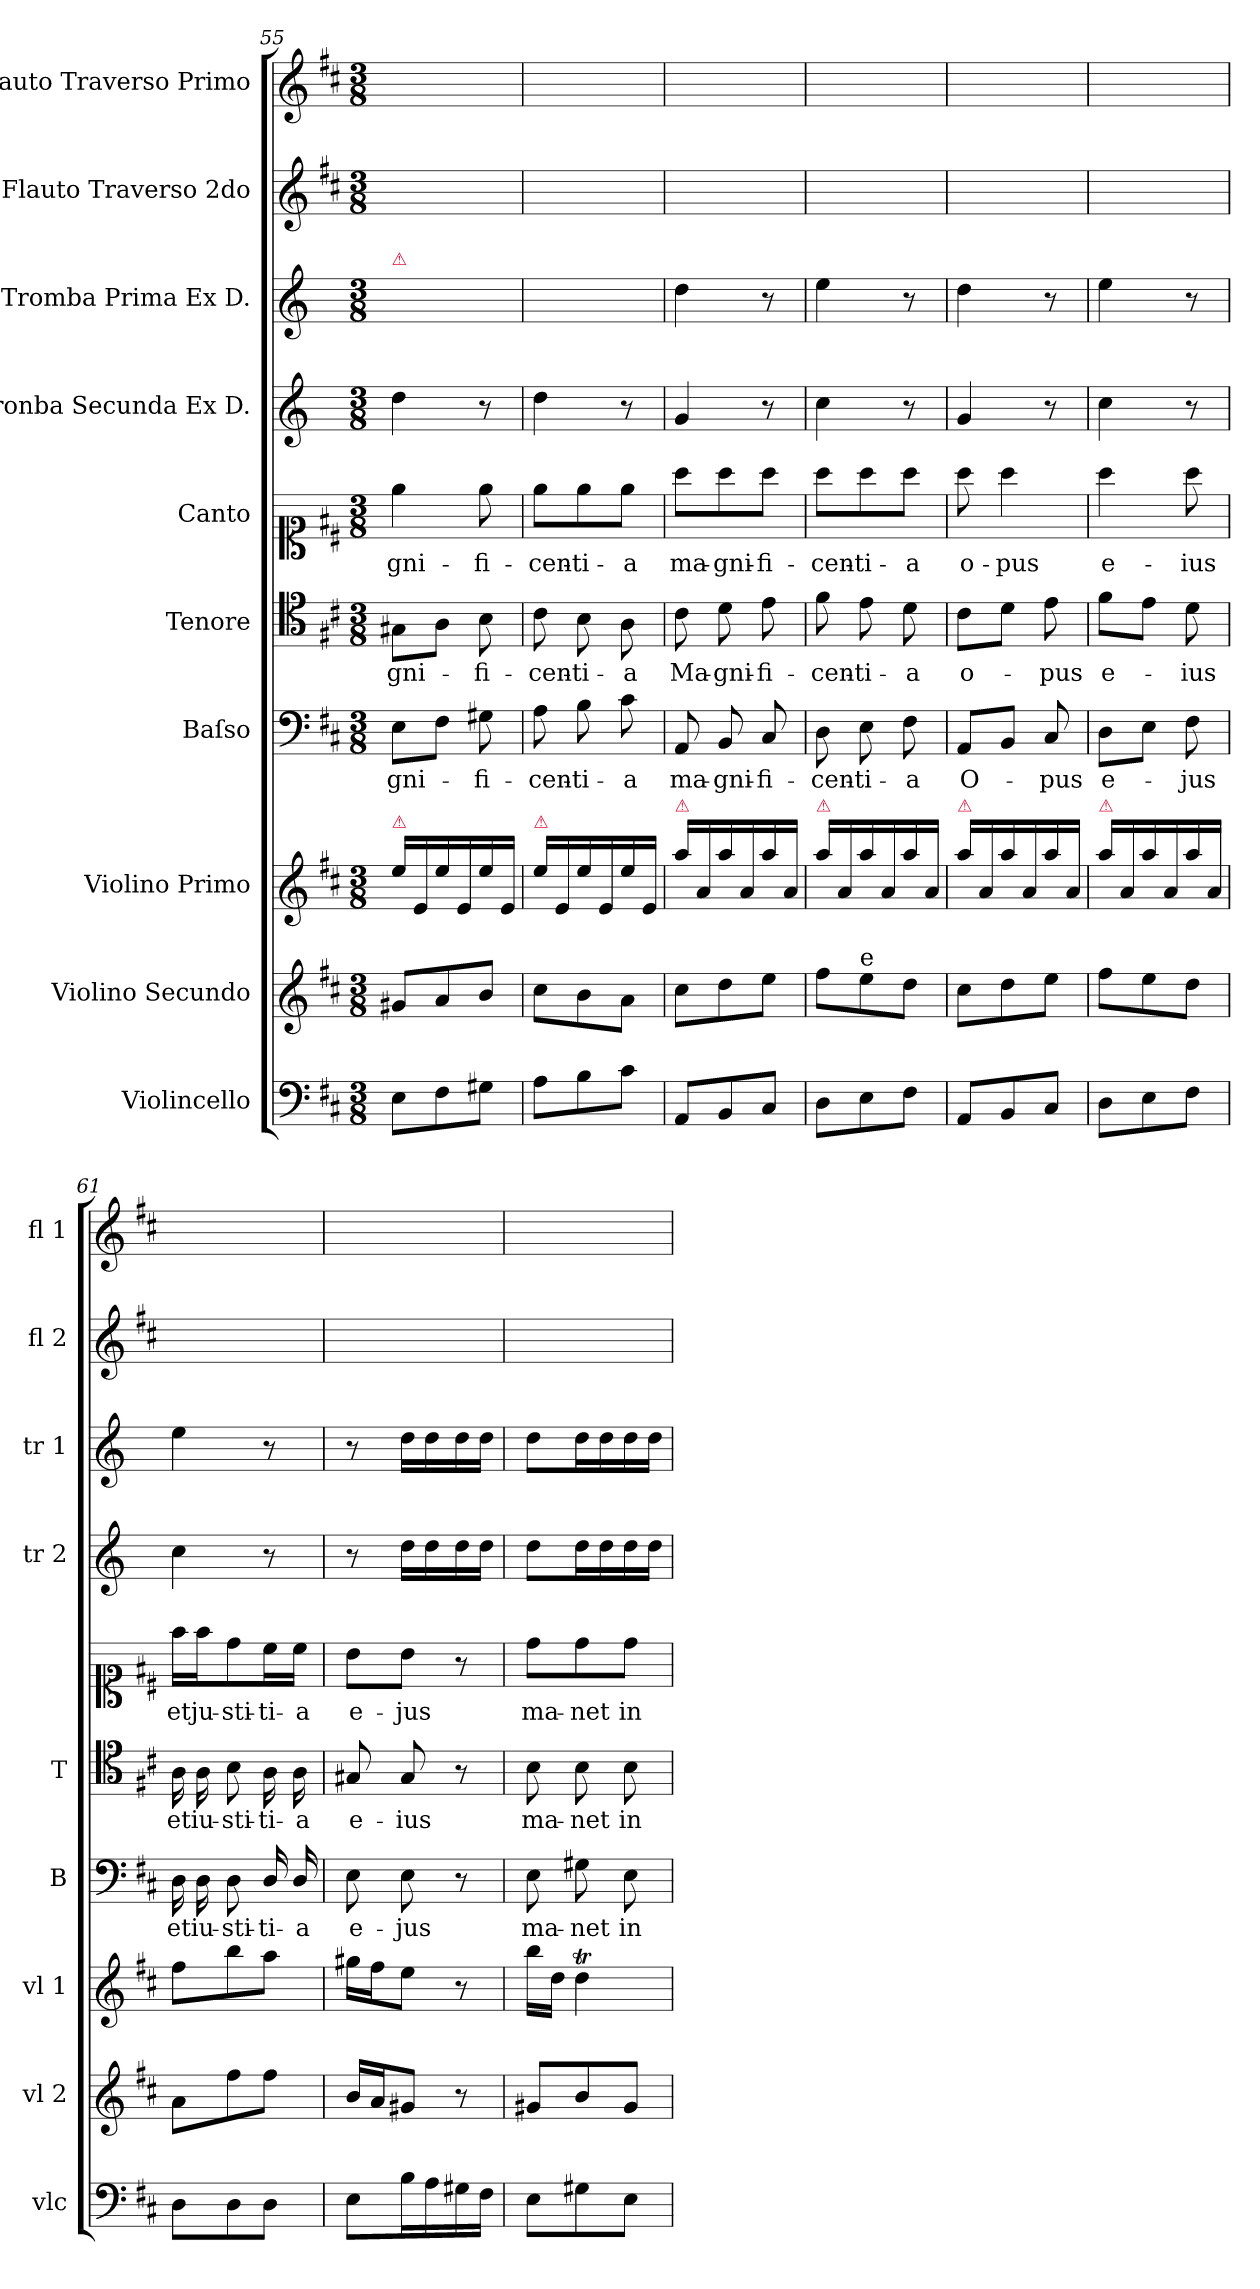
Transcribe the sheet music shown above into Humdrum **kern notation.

**kern	**kern	**kern	**kern	**text	**kern	**text	**kern	**text	**kern	**kern	**kern	**kern
*part10	*part9	*part8	*part7	*part7	*part6	*part6	*part5	*part5	*part4	*part3	*part2	*part1
*staff10	*staff9	*staff8	*staff7	*staff7	*staff6	*staff6	*staff5	*staff5	*staff4	*staff3	*staff2	*staff1
*I"Violincello	*I"Violino Secundo	*I"Violino Primo	*I"Baſso	*	*I"Tenore	*	*I"Canto	*	*I"Tronba Secunda Ex D.	*I"Tromba Prima Ex D.	*I"Flauto Traverso 2do	*I"Flauto Traverso Primo
*I'vlc	*I'vl 2	*I'vl 1	*I'B	*	*I'T	*	*	*	*I'tr 2	*I'tr 1	*I'fl 2	*I'fl 1
*clefF4	*clefG2	*clefG2	*clefF4	*	*clefC4	*	*clefC1	*	*clefG2	*clefG2	*clefG2	*clefG2
*	*	*	*	*	*	*	*	*	*ITrd-1c-2	*ITrd-1c-2	*	*
*k[f#c#]	*k[f#c#]	*k[f#c#]	*k[f#c#]	*	*k[f#c#]	*	*k[f#c#]	*	*k[f#c#]	*k[f#c#]	*k[f#c#]	*k[f#c#]
*D:	*D:	*D:	*D:	*	*D:	*	*D:	*	*	*	*D:	*D:
*M3/8	*M3/8	*M3/8	*M3/8	*	*M3/8	*	*M3/8	*	*M3/8	*M3/8	*M3/8	*M3/8
=55	=55	=55	=55	=55	=55	=55	=55	=55	=55	=55	=55	=55
!	!	!	!	!	!	!	!	!	!	!LO:TX:a:color=crimson:t=⚠	!	!
!	!	!LO:TX:a:color=crimson:t=⚠	!	!	!	!	!	!	!	!	!	!
8E\L	8g#X/L	16ee\LL	8E\L	-gni-	8G#X\L	-gni-	4ee\	-gni-	4ee\	4gg#X\yy	4.ryy	4.ryy
.	.	16e/	.	.	.	.	.	.	.	.	.	.
8F#\	8a/	16ee\	8F#\J	.	8A\J	.	.	.	.	.	.	.
.	.	16e/	.	.	.	.	.	.	.	.	.	.
8G#X\J	8b/J	16ee\	8G#X\	-fi-	8B\	-fi-	8ee\	-fi-	8r	8ryy	.	.
.	.	16e/JJ	.	.	.	.	.	.	.	.	.	.
=56	=56	=56	=56	=56	=56	=56	=56	=56	=56	=56	=56	=56
!	!	!LO:TX:a:color=crimson:t=⚠	!	!	!	!	!	!	!	!	!	!
8A\L	8cc#\L	16ee\LL	8A\	-cen-	8c#\	-cen-	8ee\L	-cen-	4ee\	4aa\yy	4.ryy	4.ryy
.	.	16e/	.	.	.	.	.	.	.	.	.	.
8B\	8b\	16ee\	8B\	-ti-	8B\	-ti-	8ee\	-ti-	.	.	.	.
.	.	16e/	.	.	.	.	.	.	.	.	.	.
8c#\J	8a\J	16ee\	8c#\	-a	8A\	-a	8ee\J	-a	8r	8ryy	.	.
.	.	16e/JJ	.	.	.	.	.	.	.	.	.	.
=57	=57	=57	=57	=57	=57	=57	=57	=57	=57	=57	=57	=57
!	!	!LO:TX:a:color=crimson:t=⚠	!	!	!	!	!	!	!	!	!	!
8AA/L	8cc#\L	16aa\LL	8AA/	ma-	8c#\	Ma-	8aa\L	ma-	4a/	4ee\	4.ryy	4.ryy
.	.	16a/	.	.	.	.	.	.	.	.	.	.
8BB/	8dd\	16aa\	8BB/	-gni-	8d\	-gni-	8aa\	-gni-	.	.	.	.
.	.	16a/	.	.	.	.	.	.	.	.	.	.
8C#/J	8ee\J	16aa\	8C#/	-fi-	8e\	-fi-	8aa\J	-fi-	8r	8r	.	.
.	.	16a/JJ	.	.	.	.	.	.	.	.	.	.
=58	=58	=58	=58	=58	=58	=58	=58	=58	=58	=58	=58	=58
!	!	!LO:TX:a:color=crimson:t=⚠	!	!	!	!	!	!	!	!	!	!
8D\L	8ff#\L	16aa\LL	8D\	-cen-	8f#\	-cen-	8aa\L	-cen-	4dd\	4ff#\	4.ryy	4.ryy
.	.	16a/	.	.	.	.	.	.	.	.	.	.
!	!LO:TX:a:t=e	!	!	!	!	!	!	!	!	!	!	!
8E\	8ee\	16aa\	8E\	-ti-	8e\	-ti-	8aa\	-ti-	.	.	.	.
.	.	16a/	.	.	.	.	.	.	.	.	.	.
8F#\J	8dd\J	16aa\	8F#\	-a	8d\	-a	8aa\J	-a	8r	8r	.	.
.	.	16a/JJ	.	.	.	.	.	.	.	.	.	.
=59	=59	=59	=59	=59	=59	=59	=59	=59	=59	=59	=59	=59
!	!	!LO:TX:a:color=crimson:t=⚠	!	!	!	!	!	!	!	!	!	!
8AA/L	8cc#\L	16aa\LL	8AA/L	O-	8c#\L	o-	8aa\	o-	4a/	4ee\	4.ryy	4.ryy
.	.	16a/	.	.	.	.	.	.	.	.	.	.
8BB/	8dd\	16aa\	8BB/J	.	8d\J	.	4aa\	-pus	.	.	.	.
.	.	16a/	.	.	.	.	.	.	.	.	.	.
8C#/J	8ee\J	16aa\	8C#/	-pus	8e\	-pus	.	.	8r	8r	.	.
.	.	16a/JJ	.	.	.	.	.	.	.	.	.	.
=60	=60	=60	=60	=60	=60	=60	=60	=60	=60	=60	=60	=60
!	!	!LO:TX:a:color=crimson:t=⚠	!	!	!	!	!	!	!	!	!	!
8D\L	8ff#\L	16aa\LL	8D\L	e-	8f#\L	e-	4aa\	e-	4dd\	4ff#\	4.ryy	4.ryy
.	.	16a/	.	.	.	.	.	.	.	.	.	.
8E\	8ee\	16aa\	8E\J	.	8e\J	.	.	.	.	.	.	.
.	.	16a/	.	.	.	.	.	.	.	.	.	.
8F#\J	8dd\J	16aa\	8F#\	-jus	8d\	-ius	8aa\	-ius	8r	8r	.	.
.	.	16a/JJ	.	.	.	.	.	.	.	.	.	.
=61	=61	=61	=61	=61	=61	=61	=61	=61	=61	=61	=61	=61
8D\L	8a\L	8ff#\L	16D\	et	16A\	et	16ff#\LL	et	4dd\	4ff#\	4.ryy	4.ryy
.	.	.	16D\	iu-	16A\	iu-	16ff#\J	ju-	.	.	.	.
8D\	8ff#\	8bb\	8D\	-sti-	8B\	-sti-	8dd\	-sti-	.	.	.	.
8D\J	8ff#\J	8aa\J	16D/	-ti-	16A\	-ti-	16cc#\L	-ti-	8r	8r	.	.
.	.	.	16D/	-a	16A\	-a	16cc#\JJ	-a	.	.	.	.
=62	=62	=62	=62	=62	=62	=62	=62	=62	=62	=62	=62	=62
8E\L	16b/LL	16gg#X\LL	8E\	e-	8G#X/	e-	8b\L	e-	8r	8r	4.ryy	4.ryy
.	16a/J	16ff#\J	.	.	.	.	.	.	.	.	.	.
16B\L	8g#X/J	8ee\J	8E\	-jus	8G#/	-ius	8b\J	-jus	16ee\LL	16ee\LL	.	.
16A\	.	.	.	.	.	.	.	.	16ee\	16ee\	.	.
16G#X\	8r	8r	8r	.	8r	.	8r	.	16ee\	16ee\	.	.
16F#\JJ	.	.	.	.	.	.	.	.	16ee\JJ	16ee\JJ	.	.
=63	=63	=63	=63	=63	=63	=63	=63	=63	=63	=63	=63	=63
8E\L	8g#X/L	16bb\LL	8E\	ma-	8B\	ma-	8dd\L	ma-	8ee\L	8ee\L	4.ryy	4.ryy
.	.	16dd\JJ	.	.	.	.	.	.	.	.	.	.
8G#X\	8b/	4ddT\	8G#X\	-net	8B\	-net	8dd\	-net	16ee\L	16ee\L	.	.
.	.	.	.	.	.	.	.	.	16ee\	16ee\	.	.
8E\J	8g#/J	.	8E\	in	8B\	in	8dd\J	in	16ee\	16ee\	.	.
.	.	.	.	.	.	.	.	.	16ee\JJ	16ee\JJ	.	.
=	=	=	=	=	=	=	=	=	=	=	=	=
*-	*-	*-	*-	*-	*-	*-	*-	*-	*-	*-	*-	*-
